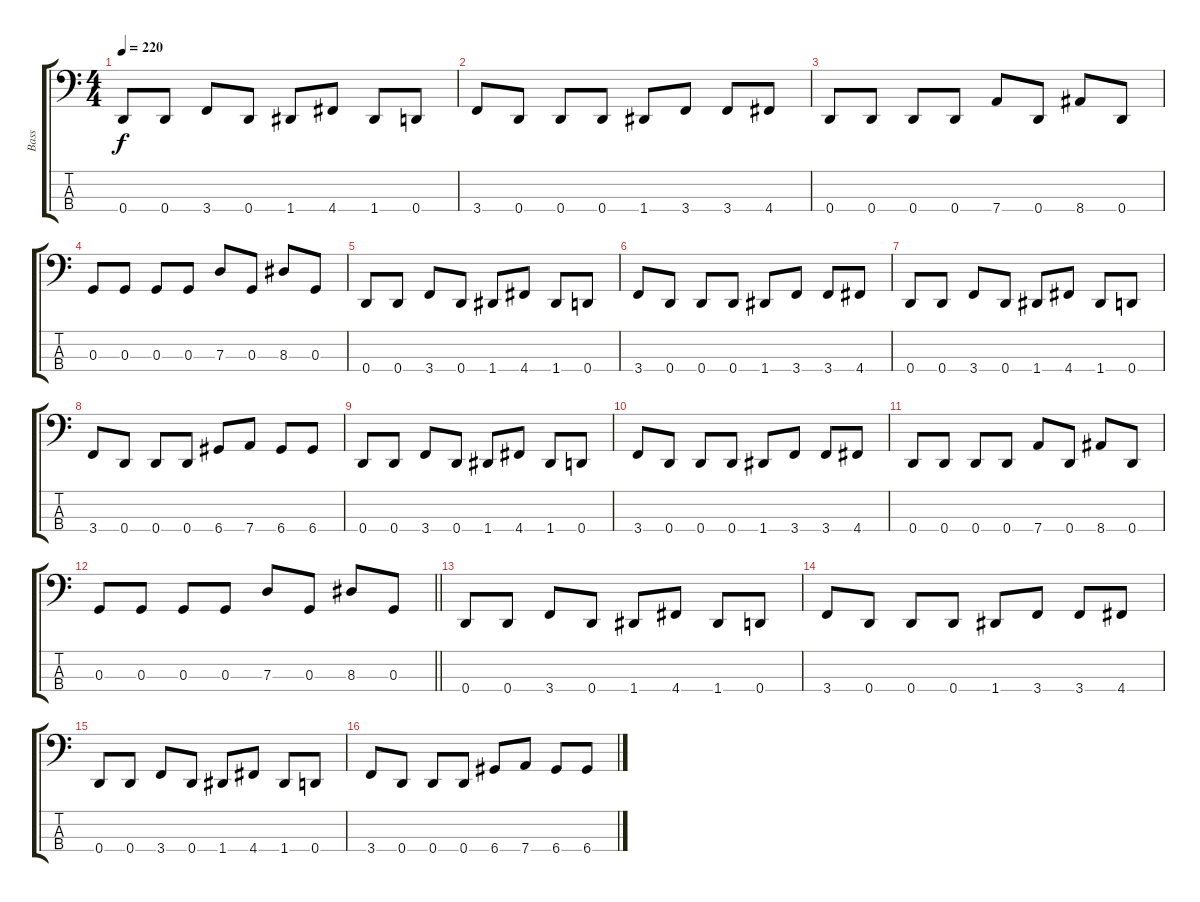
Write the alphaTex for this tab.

\track ("Bass" "Bass") {instrument electricbassfinger}
\staff {score tabs}
\tuning (F2 C2 G1 D1) {hide}
\ts (4 4)
\tempo 220
\clef f4
\ks c
0.4.8{dy f} 0.4.8 3.4.8 0.4.8 1.4.8 4.4.8 1.4.8 0.4.8 |
3.4.8 0.4.8 0.4.8 0.4.8 1.4.8 3.4.8 3.4.8 4.4.8 |
0.4.8 0.4.8 0.4.8 0.4.8 7.4.8 0.4.8 8.4.8 0.4.8 |
0.3.8 0.3.8 0.3.8 0.3.8 7.3.8 0.3.8 8.3.8 0.3.8 |
0.4.8 0.4.8 3.4.8 0.4.8 1.4.8 4.4.8 1.4.8 0.4.8 |
3.4.8 0.4.8 0.4.8 0.4.8 1.4.8 3.4.8 3.4.8 4.4.8 |
0.4.8 0.4.8 3.4.8 0.4.8 1.4.8 4.4.8 1.4.8 0.4.8 |
3.4.8 0.4.8 0.4.8 0.4.8 6.4.8 7.4.8 6.4.8 6.4.8 |
0.4.8 0.4.8 3.4.8 0.4.8 1.4.8 4.4.8 1.4.8 0.4.8 |
3.4.8 0.4.8 0.4.8 0.4.8 1.4.8 3.4.8 3.4.8 4.4.8 |
0.4.8 0.4.8 0.4.8 0.4.8 7.4.8 0.4.8 8.4.8 0.4.8 |
\barLineRight lightlight
0.3.8 0.3.8 0.3.8 0.3.8 7.3.8 0.3.8 8.3.8 0.3.8 |
0.4.8 0.4.8 3.4.8 0.4.8 1.4.8 4.4.8 1.4.8 0.4.8 |
3.4.8 0.4.8 0.4.8 0.4.8 1.4.8 3.4.8 3.4.8 4.4.8 |
0.4.8 0.4.8 3.4.8 0.4.8 1.4.8 4.4.8 1.4.8 0.4.8 |
3.4.8 0.4.8 0.4.8 0.4.8 6.4.8 7.4.8 6.4.8 6.4.8
